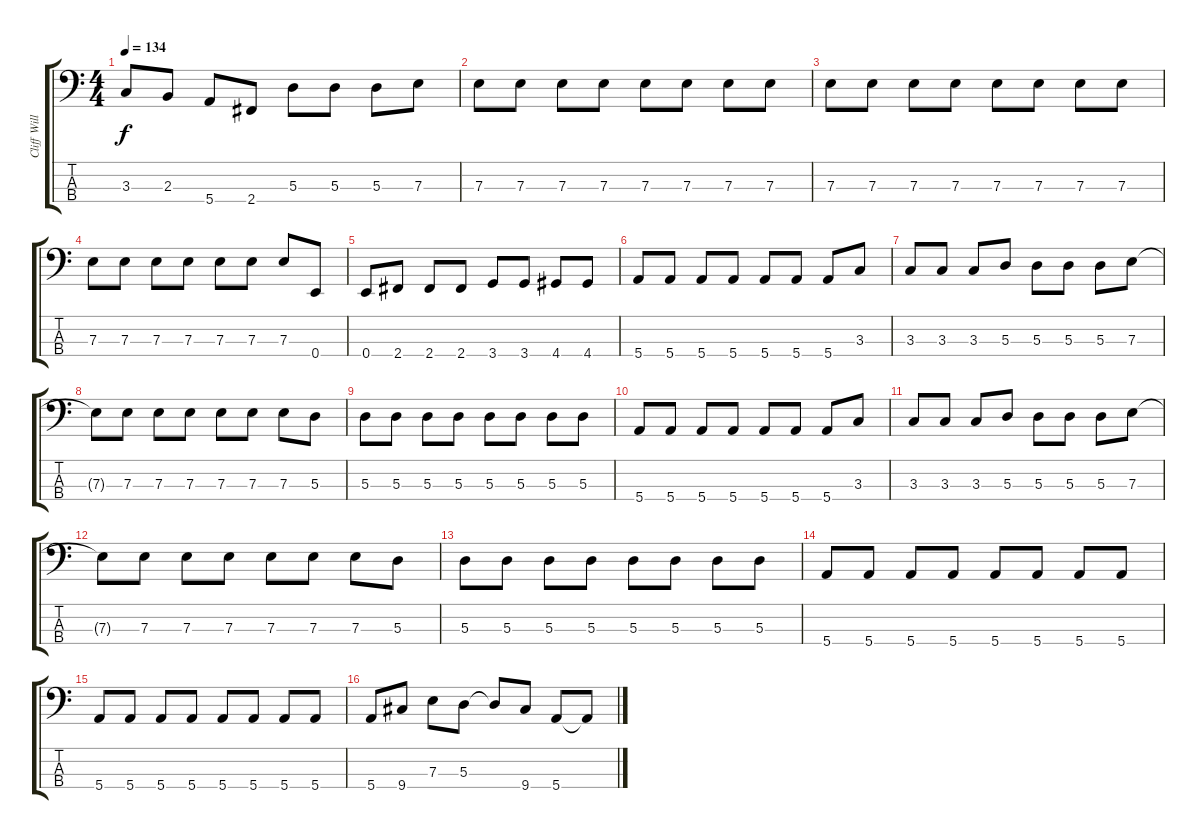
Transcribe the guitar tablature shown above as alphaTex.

\track ("Cliff Williams" "Cliff Will") {instrument electricbassfinger}
\staff {score tabs}
\tuning (G2 D2 A1 E1) {hide}
\ts (4 4)
\tempo 134
\clef f4
\ks c
3.3.8{dy f} 2.3.8 5.4.8 2.4.8 5.3.8 5.3.8 5.3.8 7.3.8 |
7.3.8 7.3.8 7.3.8 7.3.8 7.3.8 7.3.8 7.3.8 7.3.8 |
7.3.8 7.3.8 7.3.8 7.3.8 7.3.8 7.3.8 7.3.8 7.3.8 |
7.3.8 7.3.8 7.3.8 7.3.8 7.3.8 7.3.8 7.3.8 0.4.8 |
0.4.8 2.4.8 2.4.8 2.4.8 3.4.8 3.4.8 4.4.8 4.4.8 |
5.4.8 5.4.8 5.4.8 5.4.8 5.4.8 5.4.8 5.4.8 3.3.8 |
3.3.8 3.3.8 3.3.8 5.3.8 5.3.8 5.3.8 5.3.8 7.3.8 |
7.3{t}.8 7.3.8 7.3.8 7.3.8 7.3.8 7.3.8 7.3.8 5.3.8 |
5.3.8 5.3.8 5.3.8 5.3.8 5.3.8 5.3.8 5.3.8 5.3.8 |
5.4.8 5.4.8 5.4.8 5.4.8 5.4.8 5.4.8 5.4.8 3.3.8 |
3.3.8 3.3.8 3.3.8 5.3.8 5.3.8 5.3.8 5.3.8 7.3.8 |
7.3{t}.8 7.3.8 7.3.8 7.3.8 7.3.8 7.3.8 7.3.8 5.3.8 |
5.3.8 5.3.8 5.3.8 5.3.8 5.3.8 5.3.8 5.3.8 5.3.8 |
5.4.8 5.4.8 5.4.8 5.4.8 5.4.8 5.4.8 5.4.8 5.4.8 |
5.4.8 5.4.8 5.4.8 5.4.8 5.4.8 5.4.8 5.4.8 5.4.8 |
5.4.8 9.4.8 7.3.8 5.3.8 5.3{t}.8 9.4.8 5.4.8 5.4{t}.8
